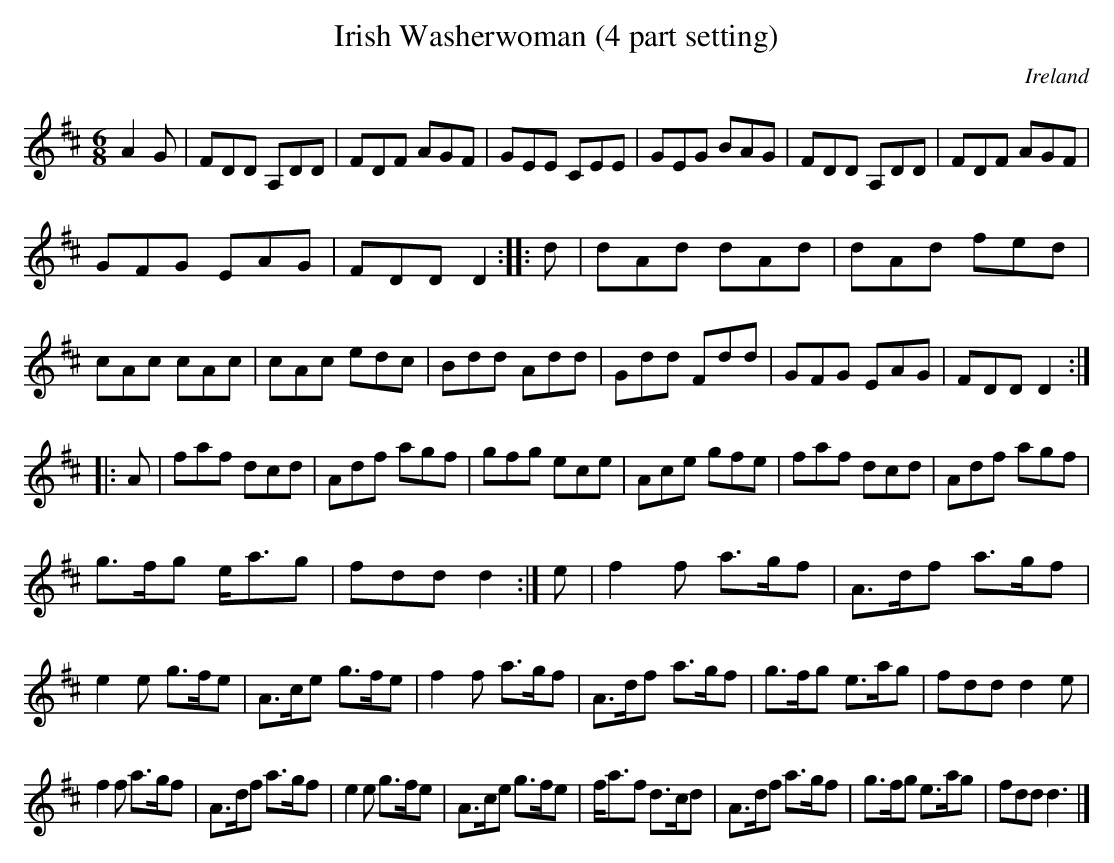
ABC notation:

X:1
T:Irish Washerwoman (4 part setting)
O:Ireland
O:Scotland
M:6/8
K:D
A2G |\
FDD A,DD | FDF AGF | GEE CEE | GEG BAG |\
FDD A,DD | FDF AGF |
GFG EAG | FDD D2::\
d |\
dAd dAd | dAd fed |
cAc cAc | cAc edc |\
Bdd Add | Gdd Fdd | GFG EAG | FDD D2 ::
A|\
faf dcd | Adf agf | gfg ece | Ace gfe |\
faf dcd | Adf agf |
g>fg e<ag | fdd d2 :|\
e |\
f2f a>gf | A>df a>gf |
e2e g>fe | A>ce g>fe |\
f2f a>gf | A>df a>gf | g>fg e>ag | fdd d2e |
f2f a>gf | A>df a>gf | e2e g>fe | A>ce g>fe |\
f<af d>cd | A>df a>gf | g>fg e>ag | fdd d3 |]
